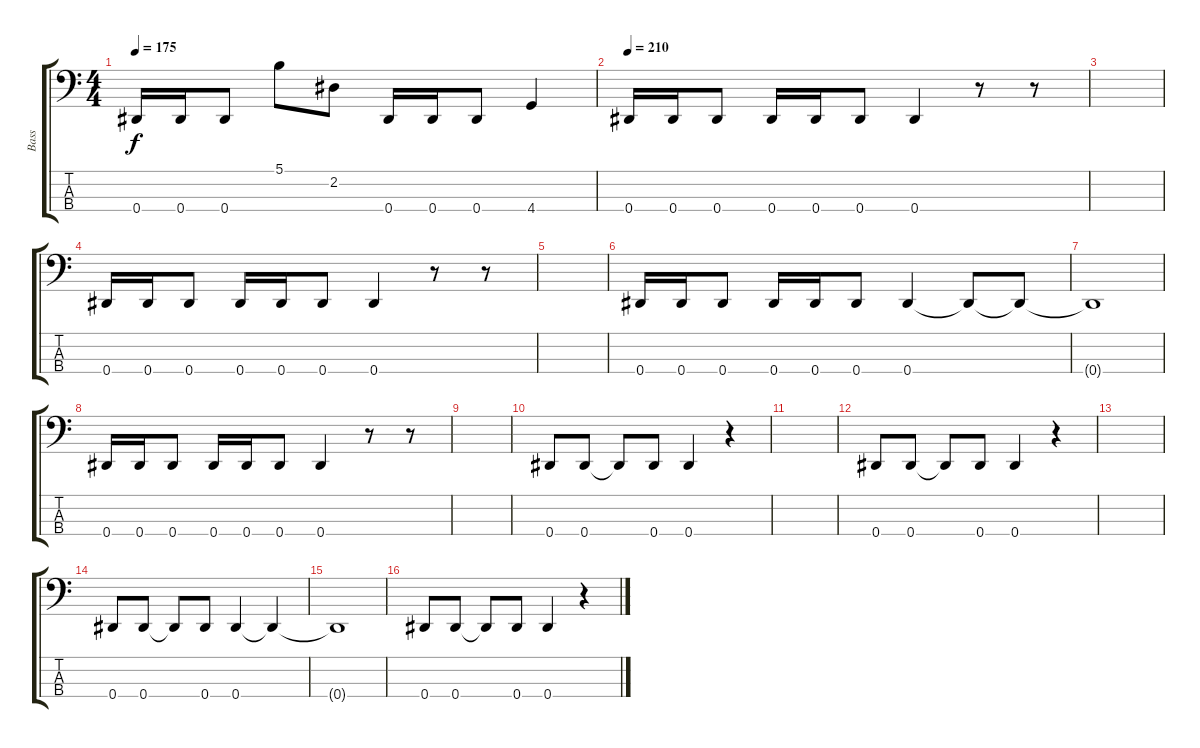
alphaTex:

\track ("Bass" "Bass") {instrument electricbassfinger}
\staff {score tabs}
\tuning (Gb2 Db2 Ab1 Eb1) {hide}
\ts (4 4)
\tempo 175
\clef f4
\ks c
0.4.16{dy f} 0.4.16 0.4.8 5.1.8 2.2.8 0.4.16 0.4.16 0.4.8 4.4.4 |
\tempo 210
0.4.16 0.4.16 0.4.8 0.4.16 0.4.16 0.4.8 0.4.4 r.8 r.8 |
|
0.4.16 0.4.16 0.4.8 0.4.16 0.4.16 0.4.8 0.4.4 r.8 r.8 |
|
0.4.16 0.4.16 0.4.8 0.4.16 0.4.16 0.4.8 0.4.4 0.4{t}.8 0.4{t}.8 |
0.4{t}.1 |
0.4.16 0.4.16 0.4.8 0.4.16 0.4.16 0.4.8 0.4.4 r.8 r.8 |
|
0.4.8 0.4.8 0.4{t}.8 0.4.8 0.4.4 r.4 |
|
0.4.8 0.4.8 0.4{t}.8 0.4.8 0.4.4 r.4 |
|
0.4.8 0.4.8 0.4{t}.8 0.4.8 0.4.4 0.4{t}.4 |
0.4{t}.1 |
0.4.8 0.4.8 0.4{t}.8 0.4.8 0.4.4 r.4
